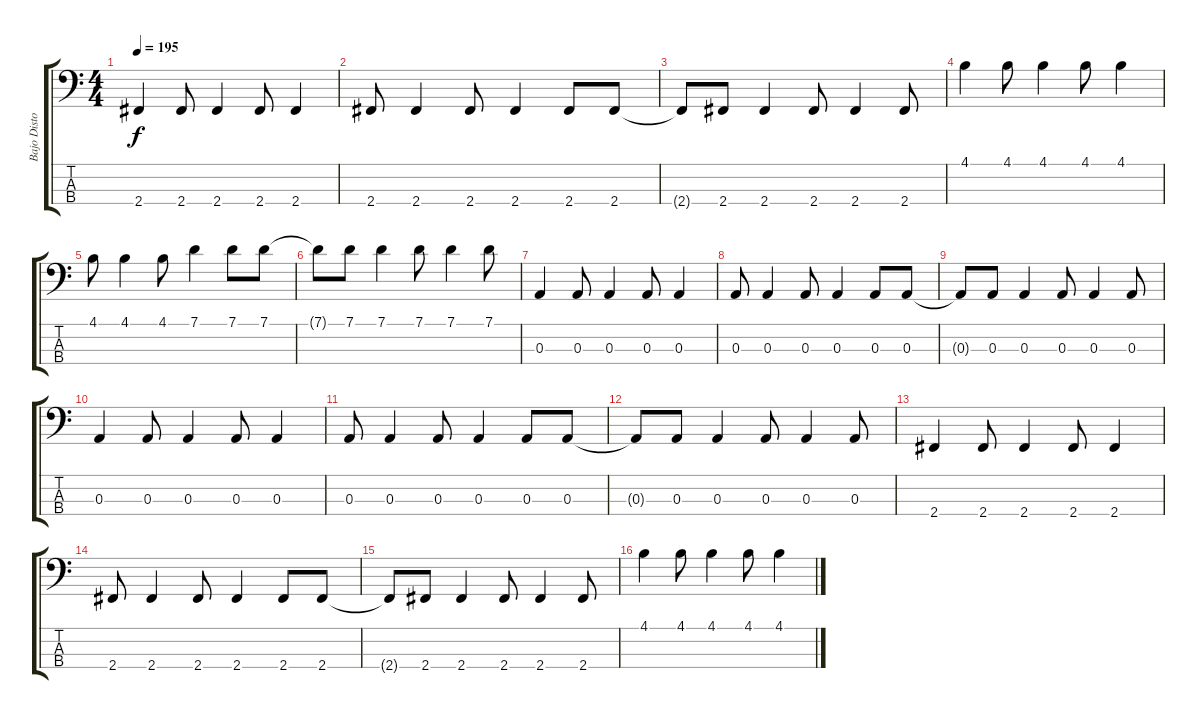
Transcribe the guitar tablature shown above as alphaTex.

\track ("Bajo Distorsion" "Bajo Disto") {instrument synthbass2}
\staff {score tabs}
\tuning (G2 D2 A1 E1) {hide}
\ts (4 4)
\tempo 195
\clef f4
\ks c
2.4.4{dy f} 2.4.8 2.4.4 2.4.8 2.4.4 |
2.4.8 2.4.4 2.4.8 2.4.4 2.4.8 2.4.8 |
2.4{t}.8 2.4.8 2.4.4 2.4.8 2.4.4 2.4.8 |
4.1.4 4.1.8 4.1.4 4.1.8 4.1.4 |
4.1.8 4.1.4 4.1.8 7.1.4 7.1.8 7.1.8 |
7.1{t}.8 7.1.8 7.1.4 7.1.8 7.1.4 7.1.8 |
0.3.4 0.3.8 0.3.4 0.3.8 0.3.4 |
0.3.8 0.3.4 0.3.8 0.3.4 0.3.8 0.3.8 |
0.3{t}.8 0.3.8 0.3.4 0.3.8 0.3.4 0.3.8 |
0.3.4 0.3.8 0.3.4 0.3.8 0.3.4 |
0.3.8 0.3.4 0.3.8 0.3.4 0.3.8 0.3.8 |
0.3{t}.8 0.3.8 0.3.4 0.3.8 0.3.4 0.3.8 |
2.4.4 2.4.8 2.4.4 2.4.8 2.4.4 |
2.4.8 2.4.4 2.4.8 2.4.4 2.4.8 2.4.8 |
2.4{t}.8 2.4.8 2.4.4 2.4.8 2.4.4 2.4.8 |
4.1.4 4.1.8 4.1.4 4.1.8 4.1.4
